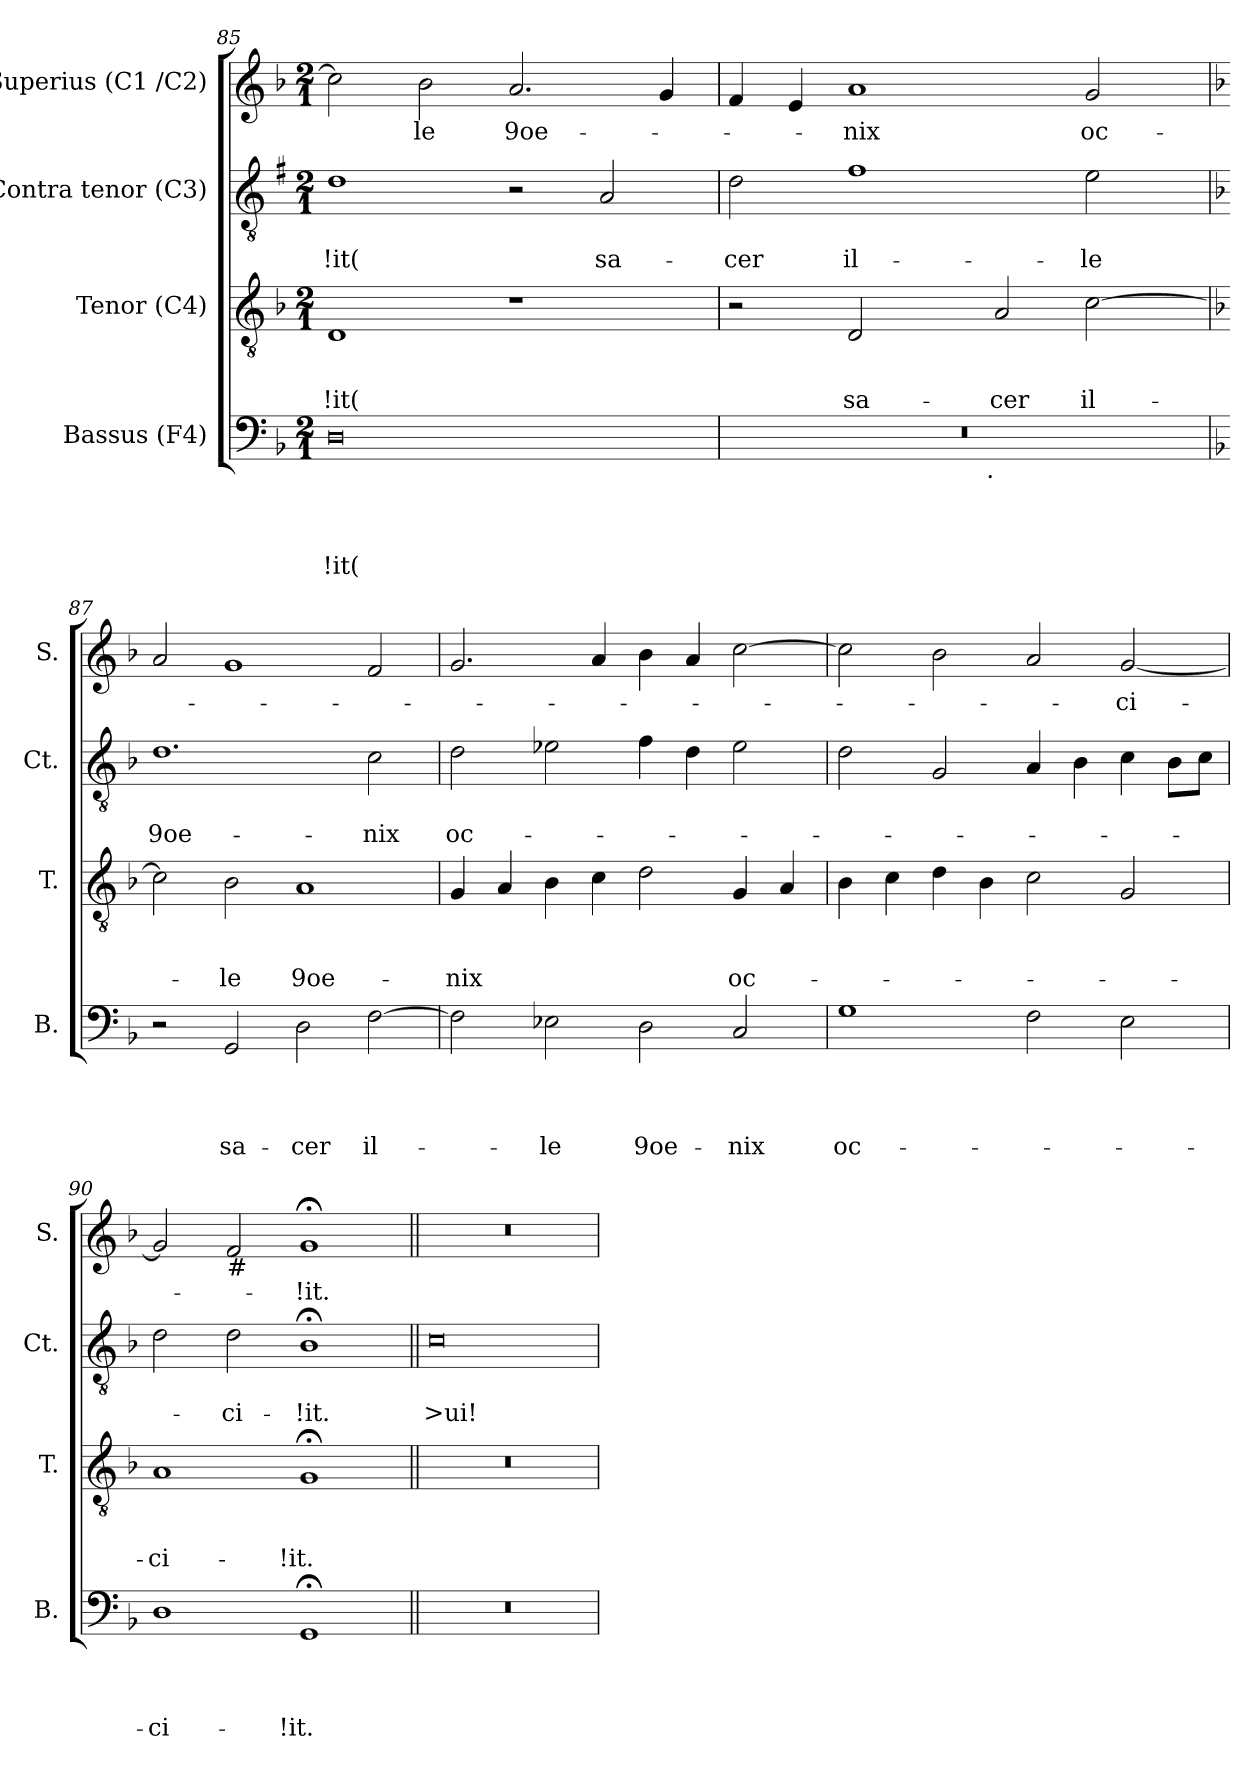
**kern	**text	**text	**text	**text	**kern	**text	**text	**text	**kern	**text	**text	**kern	**text
*part4	*part4	*part4	*part4	*part4	*part3	*part3	*part3	*part3	*part2	*part2	*part2	*part1	*part1
*staff4	*staff4	*staff4	*staff4	*staff4	*staff3	*staff3	*staff3	*staff3	*staff2	*staff2	*staff2	*staff1	*staff1
*I"Bassus (F4)	*	*	*	*	*I"Tenor (C4)	*	*	*	*I"Contra tenor (C3)	*	*	*I"Superius (C1 /C2)	*
*I'B.	*	*	*	*	*I'T.	*	*	*	*I'Ct.	*	*	*I'S.	*
*clefF4	*	*	*	*	*clefGv2	*	*	*	*clefGv2	*	*	*clefG2	*
*k[b-]	*	*	*	*	*k[b-]	*	*	*	*k[f#]	*	*	*k[b-]	*
*F:	*	*	*	*	*F:	*	*	*	*G:	*	*	*F:	*
*M2/1	*	*	*	*	*M2/1	*	*	*	*M2/1	*	*	*M2/1	*
=85	=85	=85	=85	=85	=85	=85	=85	=85	=85	=85	=85	=85	=85
!	!	!	!	!LO:LY:b	!	!	!	!LO:LY:b	!	!	!LO:LY:b	!	!
0D	.	.	.	-!it(	1D	.	.	-!it(	1d	.	-!it(	2cc\]	.
!	!	!	!	!	!	!	!	!	!	!	!	!	!LO:LY:b
.	.	.	.	.	.	.	.	.	.	.	.	2b-\	-le
!	!	!	!	!	!	!	!	!	!	!	!	!	!LO:LY:b
.	.	.	.	.	1r	.	.	.	2r	.	.	2.a/	9oe-
!	!	!	!	!	!	!	!	!	!	!	!LO:LY:b	!	!
.	.	.	.	.	.	.	.	.	2A/	.	sa-	.	.
.	.	.	.	.	.	.	.	.	.	.	.	4g/	.
=86	=86	=86	=86	=86	=86	=86	=86	=86	=86	=86	=86	=86	=86
!	!	!	!	!	!	!	!	!	!	!	!LO:LY:b	!	!
*^	*	*	*	*	*	*	*	*	*	*	*	*	*
0r	3%2ryy	.	.	.	.	2r	.	.	.	2d\	.	-cer	4f/	.
.	.	.	.	.	.	.	.	.	.	.	.	.	4e/	.
!	!	!	!	!	!	!	!	!	!LO:LY:b	!	!	!LO:LY:b:rj	!	!LO:LY:b
.	.	.	.	.	.	2D/	.	.	sa-	1f#	.	il-	1a	-nix
.	6ryy	.	.	.	.	.	.	.	.	.	.	.	.	.
.	12...ryy	.	.	.	.	.	.	.	.	.	.	.	.	.
!	!LO:TX:b:t=.	!	!	!	!	!	!	!	!	!	!	!	!	!
.	3%2ryy	.	.	.	.	.	.	.	.	.	.	.	.	.
!	!	!	!	!	!	!	!	!	!LO:LY:b	!	!	!	!	!
.	.	.	.	.	.	2A/	.	.	-cer	.	.	.	.	.
!	!	!	!	!	!	!	!	!	!LO:LY:b	!	!	!LO:LY:b	!	!LO:LY:b
.	.	.	.	.	.	[<2c\	.	.	il-	2e\	.	-le	2g/	oc-
.	3ryy	.	.	.	.	.	.	.	.	.	.	.	.	.
.	96ryy	.	.	.	.	.	.	.	.	.	.	.	.	.
*v	*v	*	*	*	*	*	*	*	*	*	*	*	*	*
!!LO:LB:g=z
=87	=87	=87	=87	=87	=87	=87	=87	=87	=87	=87	=87	=87	=87
*	*	*	*	*	*	*	*	*	*k[b-]	*	*	*	*
*	*	*	*	*	*	*	*	*	*F:	*	*	*	*
*^	*	*	*	*	*	*	*	*	*	*	*	*	*
!	!	!	!	!	!	!	!	!	!	!	!	!LO:LY:b	!	!
*v	*v	*	*	*	*	*	*	*	*	*	*	*	*	*
2r	.	.	.	.	2c\]	.	.	.	1.d	.	9oe-	2a/	.
!	!	!	!	!LO:LY:b	!	!	!	!LO:LY:b	!	!	!	!	!
2GG/	.	.	.	sa-	2B-\	.	.	-le	.	.	.	1g	.
!	!	!	!	!LO:LY:b	!	!	!	!LO:LY:b	!	!	!	!	!
2D\	.	.	.	-cer	1A	.	.	9oe-	.	.	.	.	.
!	!	!	!	!LO:LY:b	!	!	!	!	!	!	!LO:LY:b	!	!
[>2F\	.	.	.	il-	.	.	.	.	2c\	.	-nix	2f/	.
=88	=88	=88	=88	=88	=88	=88	=88	=88	=88	=88	=88	=88	=88
!	!	!	!	!	!	!	!	!LO:LY:b	!	!	!LO:LY:b	!	!
2F\]	.	.	.	.	4G/	.	.	-nix	2d\	.	oc-	2.g/	.
.	.	.	.	.	4A/	.	.	.	.	.	.	.	.
!	!	!	!	!LO:LY:b	!	!	!	!	!	!	!	!	!
2E-\	.	.	.	-le	4B-\	.	.	.	2e-\	.	.	.	.
.	.	.	.	.	4c\	.	.	.	.	.	.	4a/	.
!	!	!	!	!LO:LY:b	!	!	!	!	!	!	!	!	!
2D\	.	.	.	9oe-	2d\	.	.	.	4f\	.	.	4b-\	.
.	.	.	.	.	.	.	.	.	4d\	.	.	4a/	.
!	!	!	!	!LO:LY:b	!	!	!	!LO:LY:b	!	!	!	!	!
2C/	.	.	.	-nix	4G/	.	.	oc-	2e-\	.	.	[>2cc\	.
.	.	.	.	.	4A/	.	.	.	.	.	.	.	.
=89	=89	=89	=89	=89	=89	=89	=89	=89	=89	=89	=89	=89	=89
!	!	!	!	!LO:LY:b	!	!	!	!	!	!	!	!	!
1G	.	.	.	oc-	4B-\	.	.	.	2d\	.	.	2cc\]	.
.	.	.	.	.	4c\	.	.	.	.	.	.	.	.
.	.	.	.	.	4d\	.	.	.	2G/	.	.	2b-\	.
.	.	.	.	.	4B-\	.	.	.	.	.	.	.	.
2F\	.	.	.	.	2c\	.	.	.	4A/	.	.	2a/	.
.	.	.	.	.	.	.	.	.	4B-\	.	.	.	.
!	!	!	!	!	!	!	!	!	!	!	!	!	!LO:LY:b
2E\	.	.	.	.	2G/	.	.	.	4c\	.	.	[<2g/	-ci-
.	.	.	.	.	.	.	.	.	8B-\L	.	.	.	.
.	.	.	.	.	.	.	.	.	8c\J	.	.	.	.
!!LO:LB:g=z
=90	=90	=90	=90	=90	=90	=90	=90	=90	=90	=90	=90	=90	=90
!	!	!	!	!LO:LY:b:rj	!	!	!	!LO:LY:b:rj	!	!	!	!	!
1D	.	.	.	-ci-	1A	.	.	-ci-	2d\	.	.	2g/]	.
!	!	!	!	!	!	!	!	!	!	!	!	!LO:TX:b:t=#	!
!	!	!	!	!	!	!	!	!	!	!	!LO:LY:b	!	!
.	.	.	.	.	.	.	.	.	2d\	.	-ci-	2f/	.
!	!	!	!	!LO:LY:b	!	!	!	!LO:LY:b	!	!	!LO:LY:b	!	!LO:LY:b
1GG;	.	.	.	-!it.	1G;	.	.	-!it.	1B-;<	.	-!it.	1g;	-!it.
=91||	=91||	=91||	=91||	=91||	=91||	=91||	=91||	=91||	=91||	=91||	=91||	=91||	=91||
!	!	!	!	!	!	!	!	!	!	!	!LO:LY:b	!	!
0r	.	.	.	.	0r	.	.	.	0c	.	>ui!	0r	.
=	=	=	=	=	=	=	=	=	=	=	=	=	=
*-	*-	*-	*-	*-	*-	*-	*-	*-	*-	*-	*-	*-	*-
